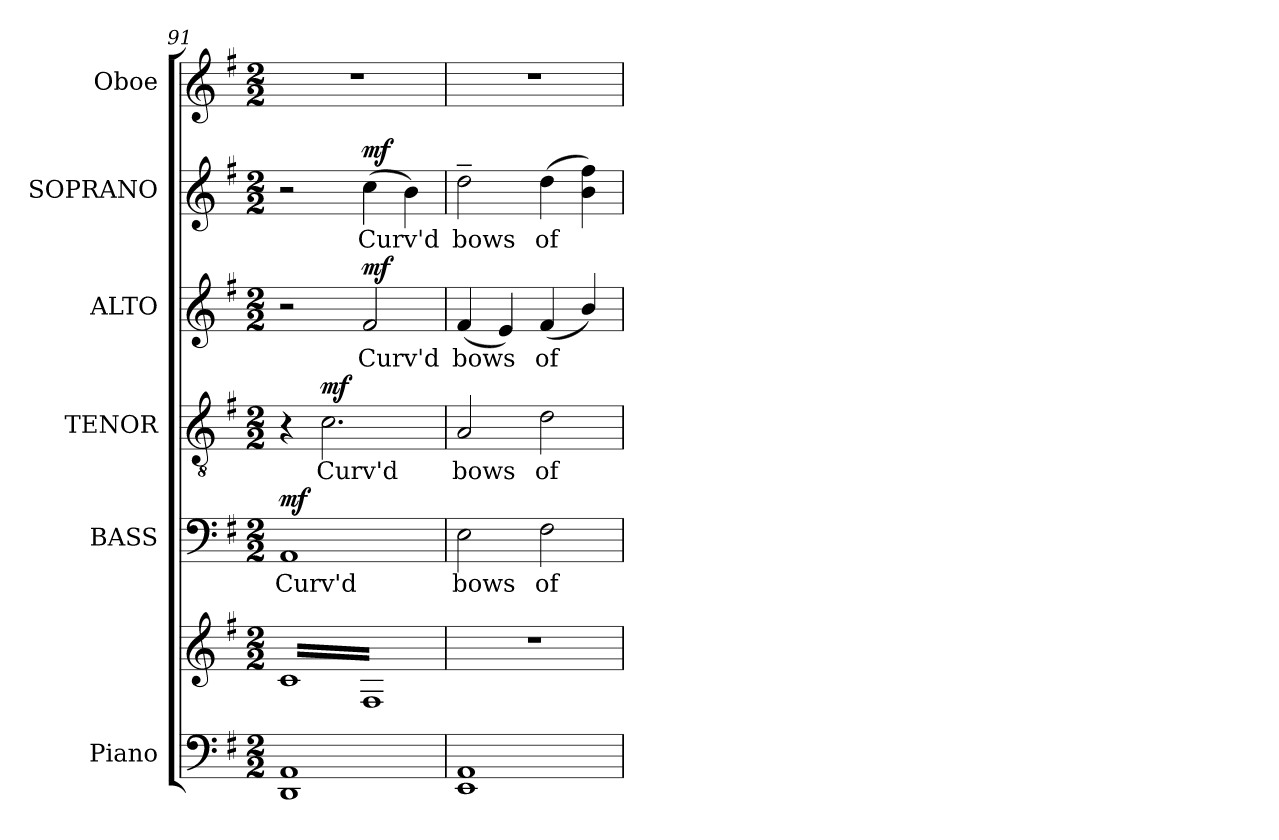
**kern	**kern	**kern	**text	**dynam	**kern	**text	**dynam	**kern	**text	**dynam	**kern	**text	**dynam	**kern
*part6	*part6	*part5	*part5	*part5	*part4	*part4	*part4	*part3	*part3	*part3	*part2	*part2	*part2	*part1
*staff7	*staff6	*staff5	*staff5	*staff5	*staff4	*staff4	*staff4	*staff3	*staff3	*staff3	*staff2	*staff2	*staff2	*staff1
*I"Piano	*	*I"BASS	*	*	*I"TENOR	*	*	*I"ALTO	*	*	*I"SOPRANO	*	*	*I"Oboe
*I'Pno.	*	*I'B.	*	*	*I'T.	*	*	*I'A.	*	*	*I'S.	*	*	*I'Ob.
!!LO:LB:g=z
*clefF4	*clefG2	*clefF4	*	*	*clefGv2	*	*	*clefG2	*	*	*clefG2	*	*	*clefG2
*	*	*	*	*	*ITrd7c12	*	*	*	*	*	*	*	*	*
*k[f#]	*k[f#]	*k[f#]	*	*	*k[f#]	*	*	*k[f#]	*	*	*k[f#]	*	*	*k[f#]
*G:	*G:	*G:	*	*	*G:	*	*	*G:	*	*	*G:	*	*	*G:
*M2/2	*M2/2	*M2/2	*	*	*M2/2	*	*	*M2/2	*	*	*M2/2	*	*	*M2/2
=91	=91	=91	=91	=91	=91	=91	=91	=91	=91	=91	=91	=91	=91	=91
!	!	!	!LO:LY:b:color=#000000	!	!	!	!	!	!	!	!	!	!	!
*	*tremolo	*	*	*	*	*	*	*	*	*	*	*	*	*
1DDi 1AAi	16ciLL	1AAi	Curv'd	mf	4r	.	.	2r	.	.	2r	.	.	1r
.	16F#i	.	.	.	.	.	.	.	.	.	.	.	.	.
.	16ci	.	.	.	.	.	.	.	.	.	.	.	.	.
.	16F#i	.	.	.	.	.	.	.	.	.	.	.	.	.
!	!	!	!	!	!	!LO:LY:b:color=#000000	!	!	!	!	!	!	!	!
.	16ci	.	.	.	2.Ci\	Curv'd	mf	.	.	.	.	.	.	.
.	16F#i	.	.	.	.	.	.	.	.	.	.	.	.	.
.	16ci	.	.	.	.	.	.	.	.	.	.	.	.	.
.	16F#i	.	.	.	.	.	.	.	.	.	.	.	.	.
!	!	!	!	!	!	!	!	!	!LO:LY:b:color=#000000	!	!	!	!	!
!	!	!	!	!	!	!	!	!	!	!	!	!LO:LY:b:color=#000000	!	!
.	16ci	.	.	.	.	.	.	2f#i/	Curv'd	mf	(4cci\	Curv'd	mf	.
.	16F#i	.	.	.	.	.	.	.	.	.	.	.	.	.
.	16ci	.	.	.	.	.	.	.	.	.	.	.	.	.
.	16F#i	.	.	.	.	.	.	.	.	.	.	.	.	.
.	16ci	.	.	.	.	.	.	.	.	.	4bi\)	.	.	.
.	16F#i	.	.	.	.	.	.	.	.	.	.	.	.	.
.	16ci	.	.	.	.	.	.	.	.	.	.	.	.	.
.	16F#iJJ	.	.	.	.	.	.	.	.	.	.	.	.	.
*	*Xtremolo	*	*	*	*	*	*	*	*	*	*	*	*	*
=92	=92	=92	=92	=92	=92	=92	=92	=92	=92	=92	=92	=92	=92	=92
!	!	!	!LO:LY:b:color=#000000	!	!	!	!	!	!	!	!	!	!	!
!	!	!	!	!	!	!LO:LY:b:color=#000000	!	!	!	!	!	!	!	!
!	!	!	!	!	!	!	!	!	!LO:LY:b:color=#000000	!	!	!	!	!
!	!	!	!	!	!	!	!	!	!	!	!	!LO:LY:b:color=#000000	!	!
1EEi 1AAi	1r	2Ei\	bows	.	2AAi/	bows	.	(4f#i/	bows	.	2dd~i\	bows	.	1r
.	.	.	.	.	.	.	.	.	.	.	.	.	.	.
.	.	.	.	.	.	.	.	.	.	.	.	.	.	.
.	.	.	.	.	.	.	.	.	.	.	.	.	.	.
.	.	.	.	.	.	.	.	4ei/)	.	.	.	.	.	.
.	.	.	.	.	.	.	.	.	.	.	.	.	.	.
.	.	.	.	.	.	.	.	.	.	.	.	.	.	.
.	.	.	.	.	.	.	.	.	.	.	.	.	.	.
!	!	!	!LO:LY:b:color=#000000	!	!	!	!	!	!	!	!	!	!	!
!	!	!	!	!	!	!LO:LY:b:color=#000000	!	!	!	!	!	!	!	!
!	!	!	!	!	!	!	!	!	!LO:LY:b:color=#000000	!	!	!	!	!
!	!	!	!	!	!	!	!	!	!	!	!	!LO:LY:b:color=#000000	!	!
.	.	2F#i\	of	.	2Di\	of	.	(4f#i/	of	.	(4ddi\	of	.	.
.	.	.	.	.	.	.	.	4bi/)	.	.	4bi\ 4ff#i)	.	.	.
=	=	=	=	=	=	=	=	=	=	=	=	=	=	=
*-	*-	*-	*-	*-	*-	*-	*-	*-	*-	*-	*-	*-	*-	*-
